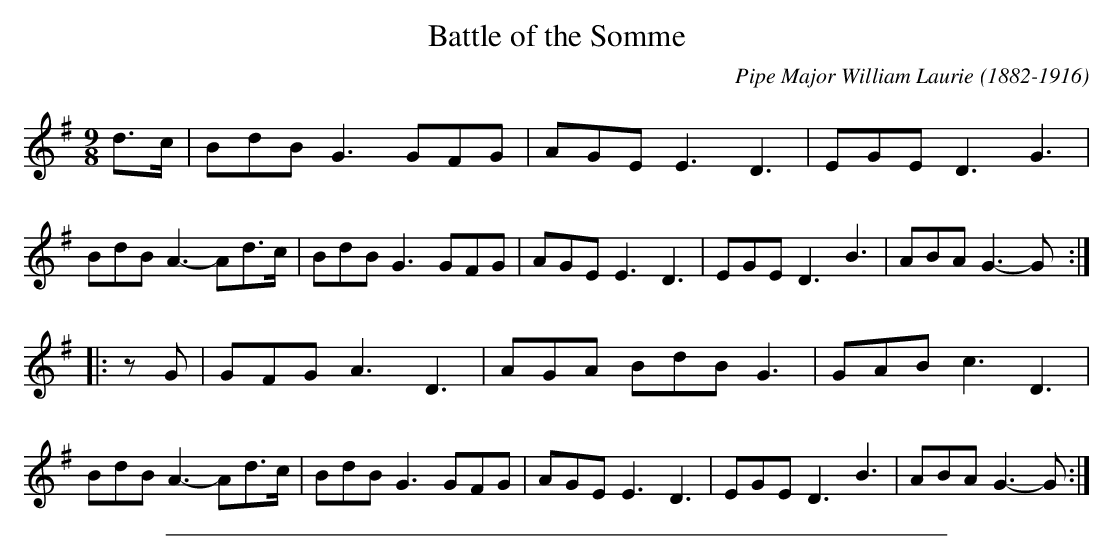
X:1
T: Battle of the Somme
C: Pipe Major William Laurie (1882-1916)
M: 9/8
L: 1/8
K: G
d>c |\
BdB G3 GFG | AGE E3  D3 | EGE D3 G3 | BdB A3- Ad>c |\
BdB G3 GFG | AGE E3  D3 | EGE D3 B3 | ABA G3- G   :|
|: zG |\
GFG A3 D3  | AGA BdB G3 | GAB c3 D3 | BdB A3- Ad>c |\
BdB G3 GFG | AGE E3  D3 | EGE D3 B3 | ABA G3- G   :|
